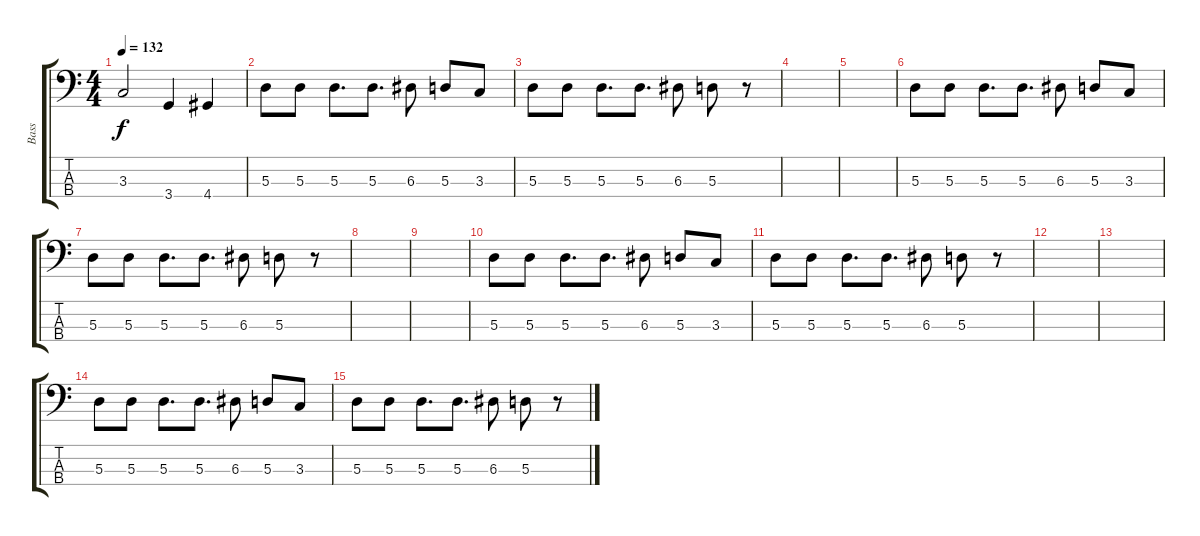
\track ("Bass" "Bass") {instrument electricbassfinger}
\staff {score tabs}
\tuning (G2 D2 A1 E1) {hide}
\ts (4 4)
\tempo 132
\clef f4
\ks c
3.3.2{dy f} 3.4.4 4.4.4 |
5.3.8 5.3.8 5.3.8{d} 5.3.8{d} 6.3.8 5.3.8 3.3.8 |
5.3.8 5.3.8 5.3.8{d} 5.3.8{d} 6.3.8 5.3.8 r.8 |
|
|
5.3.8 5.3.8 5.3.8{d} 5.3.8{d} 6.3.8 5.3.8 3.3.8 |
5.3.8 5.3.8 5.3.8{d} 5.3.8{d} 6.3.8 5.3.8 r.8 |
|
|
5.3.8 5.3.8 5.3.8{d} 5.3.8{d} 6.3.8 5.3.8 3.3.8 |
5.3.8 5.3.8 5.3.8{d} 5.3.8{d} 6.3.8 5.3.8 r.8 |
|
|
5.3.8 5.3.8 5.3.8{d} 5.3.8{d} 6.3.8 5.3.8 3.3.8 |
5.3.8 5.3.8 5.3.8{d} 5.3.8{d} 6.3.8 5.3.8 r.8
